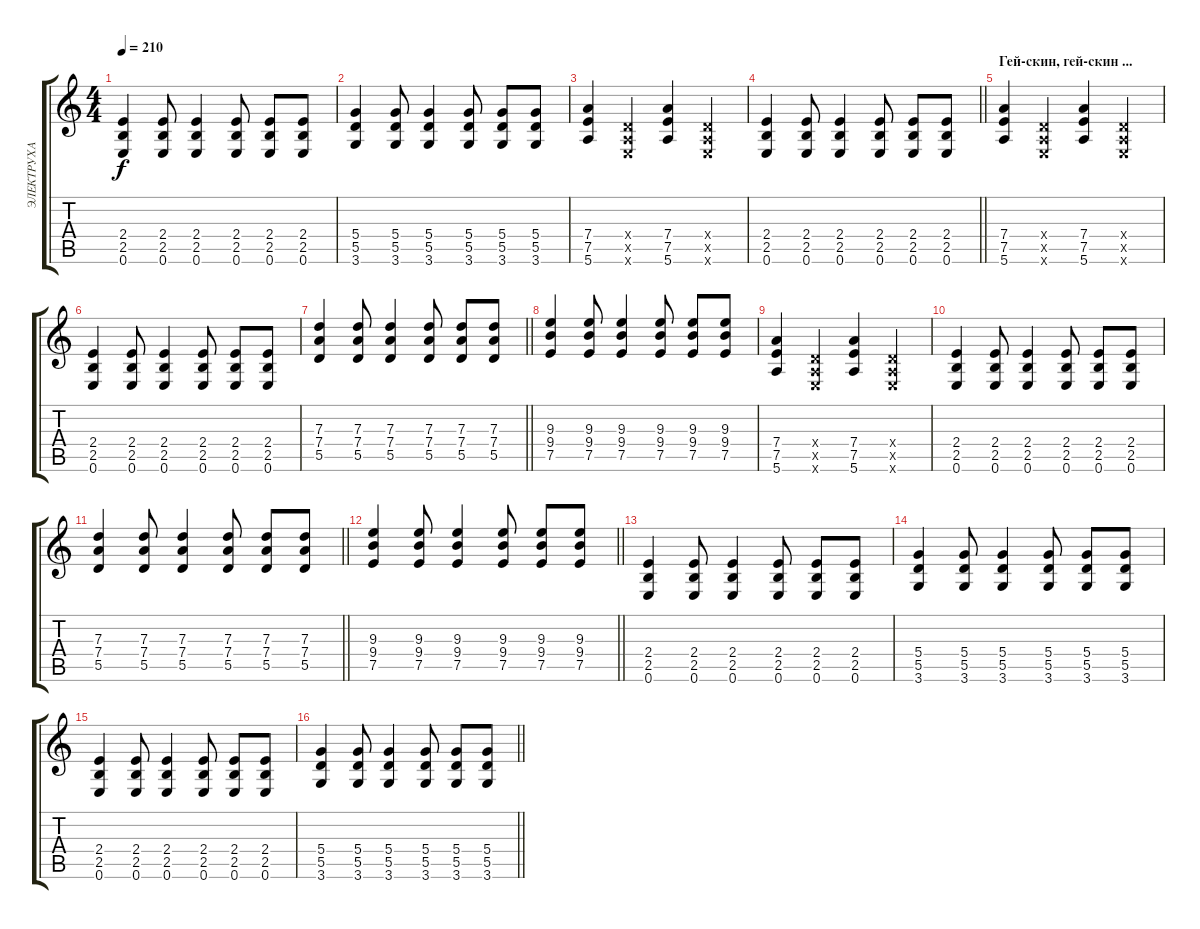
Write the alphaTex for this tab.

\track ("ЭЛЕКТРУХА" "ЭЛЕКТРУХА") {instrument overdrivenguitar}
\staff {score tabs}
\tuning (E4 B3 G3 D3 A2 E2) {hide}
\ts (4 4)
\tempo 210
\clef g2
\ks c
(2.4 2.5 0.6).4{dy f} (2.4 2.5 0.6).8 (2.4 2.5 0.6).4 (2.4 2.5 0.6).8 (2.4 2.5 0.6).8 (2.4 2.5 0.6).8 |
(5.4 5.5 3.6).4 (5.4 5.5 3.6).8 (5.4 5.5 3.6).4 (5.4 5.5 3.6).8 (5.4 5.5 3.6).8 (5.4 5.5 3.6).8 |
(7.4 7.5 5.6).4 (0.4{x} 0.5{x} 0.6{x}).4 (7.4 7.5 5.6).4 (0.4{x} 0.5{x} 0.6{x}).4 |
\barLineRight lightlight
(2.4 2.5 0.6).4 (2.4 2.5 0.6).8 (2.4 2.5 0.6).4 (2.4 2.5 0.6).8 (2.4 2.5 0.6).8 (2.4 2.5 0.6).8 |
\section ("" "Гей-скин, гей-скин ...")
(7.4 7.5 5.6).4 (0.4{x} 0.5{x} 0.6{x}).4 (7.4 7.5 5.6).4 (0.4{x} 0.5{x} 0.6{x}).4 |
(2.4 2.5 0.6).4 (2.4 2.5 0.6).8 (2.4 2.5 0.6).4 (2.4 2.5 0.6).8 (2.4 2.5 0.6).8 (2.4 2.5 0.6).8 |
\barLineRight lightlight
(7.3 7.4 5.5).4 (7.3 7.4 5.5).8 (7.3 7.4 5.5).4 (7.3 7.4 5.5).8 (7.3 7.4 5.5).8 (7.3 7.4 5.5).8 |
(9.3 9.4 7.5).4 (9.3 9.4 7.5).8 (9.3 9.4 7.5).4 (9.3 9.4 7.5).8 (9.3 9.4 7.5).8 (9.3 9.4 7.5).8 |
(7.4 7.5 5.6).4 (0.4{x} 0.5{x} 0.6{x}).4 (7.4 7.5 5.6).4 (0.4{x} 0.5{x} 0.6{x}).4 |
(2.4 2.5 0.6).4 (2.4 2.5 0.6).8 (2.4 2.5 0.6).4 (2.4 2.5 0.6).8 (2.4 2.5 0.6).8 (2.4 2.5 0.6).8 |
\barLineRight lightlight
(7.3 7.4 5.5).4 (7.3 7.4 5.5).8 (7.3 7.4 5.5).4 (7.3 7.4 5.5).8 (7.3 7.4 5.5).8 (7.3 7.4 5.5).8 |
\barLineRight lightlight
(9.3 9.4 7.5).4 (9.3 9.4 7.5).8 (9.3 9.4 7.5).4 (9.3 9.4 7.5).8 (9.3 9.4 7.5).8 (9.3 9.4 7.5).8 |
\section ("" "")
(2.4 2.5 0.6).4 (2.4 2.5 0.6).8 (2.4 2.5 0.6).4 (2.4 2.5 0.6).8 (2.4 2.5 0.6).8 (2.4 2.5 0.6).8 |
(5.4 5.5 3.6).4 (5.4 5.5 3.6).8 (5.4 5.5 3.6).4 (5.4 5.5 3.6).8 (5.4 5.5 3.6).8 (5.4 5.5 3.6).8 |
(2.4 2.5 0.6).4 (2.4 2.5 0.6).8 (2.4 2.5 0.6).4 (2.4 2.5 0.6).8 (2.4 2.5 0.6).8 (2.4 2.5 0.6).8 |
\barLineRight lightlight
(5.4 5.5 3.6).4 (5.4 5.5 3.6).8 (5.4 5.5 3.6).4 (5.4 5.5 3.6).8 (5.4 5.5 3.6).8 (5.4 5.5 3.6).8
